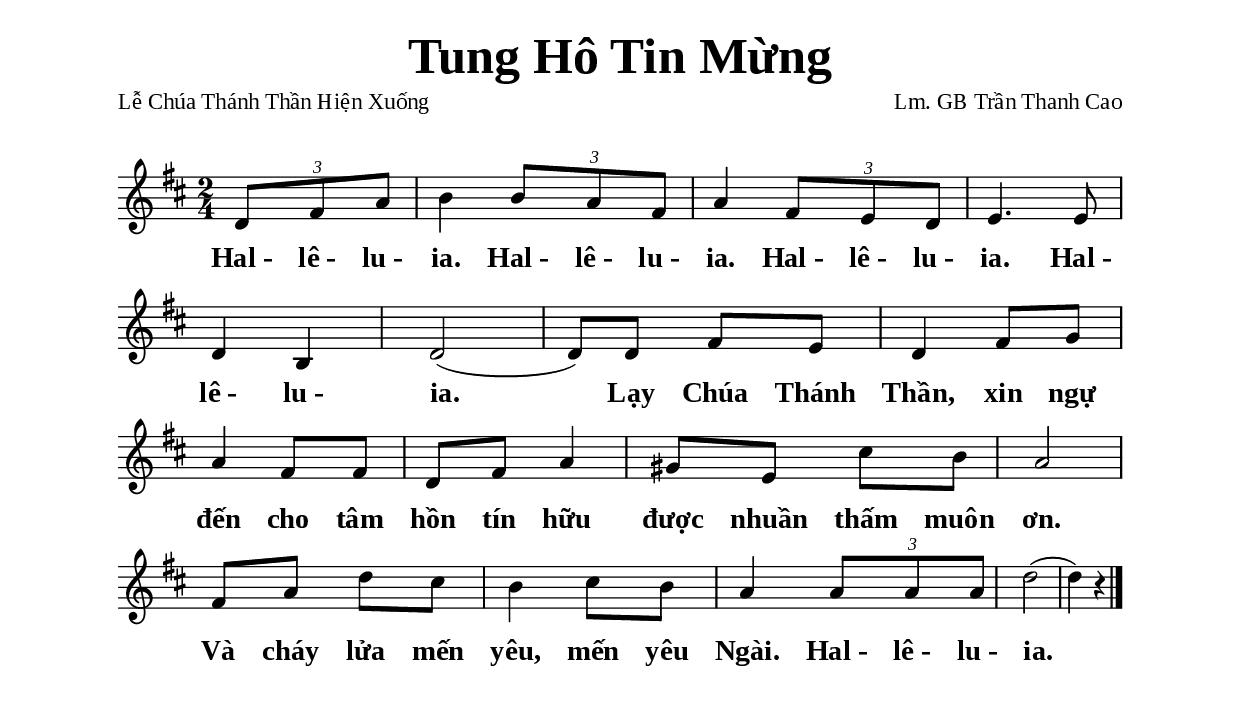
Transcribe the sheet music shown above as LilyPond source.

% Cài đặt chung
\version "2.22.1"
\include "english.ly"

\header {
  title = \markup { \fontsize #3 "Tung Hô Tin Mừng" }
  poet = "Lễ Chúa Thánh Thần Hiện Xuống"
  composer = "Lm. GB Trần Thanh Cao"
  arranger = " "
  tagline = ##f
}

% Nhạc điệp khúc
nhacDiepKhuc = \relative c' {
  \partial 4 \tuplet 3/2 { d8 fs a } |
  b4 \tuplet 3/2 { b8 a fs } |
  a4 \tuplet 3/2 { fs8 e d } |
  e4. e8 |
  d4 b |
  d2 ( |
  d8) d fs e |
  d4 fs8 g |
  a4 fs8 fs |
  d fs a4 |
  gs8 e cs' b |
  a2 |
  fs8 a d cs |
  b4 cs8 b |
  a4 \tuplet 3/2 { a8 a a } |
  d2 ( |
  d4) r \bar "|."
}

% Lời điệp khúc
loiDiepKhuc = \lyricmode {
  "Hal -" "lê -" "lu -" ia. "Hal -" "lê -" "lu -" ia.
  "Hal -" "lê -" "lu -" ia. "Hal -" "lê -" "lu -" ia.
  Lạy Chúa Thánh Thần, xin ngự đến
  cho tâm hồn tín hữu được nhuần thấm muôn ơn.
  Và cháy lửa mến yêu, mến yêu Ngài.
  "Hal -" "lê -" "lu -" ia.
}

% Bố trí
\paper {
  #(set-paper-size "a4")
  top-margin = 15\mm
  bottom-margin = 10\mm
  left-margin = 20\mm
  right-margin = 20\mm
  indent = #0
  #(define fonts
    (make-pango-font-tree
      "Liberation Serif"
      "Liberation Serif"
      "Liberation Serif"
      (/ 20 20)))
  page-count = #1
  system-system-spacing = #'((basic-distance . 12)
                             (minimum-distance . 12.5)
                             (padding . 1))
  score-system-spacing = #'((basic-distance . 12)
                             (minimum-distance . 12.5)
                             (padding . 1))
}

\score {
  \new ChoirStaff <<
    \new Staff = diepKhuc \with {
        %\consists "Merge_rests_engraver"
        %\magnifyStaff #(magstep +1)
      }
      <<
      \new Voice = beSop {
        \key d \major \time 2/4 \stemNeutral \nhacDiepKhuc
      }
    >>
    \new Lyrics \with {
          \override VerticalAxisGroup.
            nonstaff-relatedstaff-spacing.padding = #1.7
          \override VerticalAxisGroup.
            nonstaff-unrelatedstaff-spacing.padding = #1
        }
        \lyricsto beSop \loiDiepKhuc
  >>
  \layout {
    \override Lyrics.LyricText.font-series = #'bold
    \override Lyrics.LyricText.font-size = #+2
    \override Lyrics.LyricSpace.minimum-distance = #2.5
    \override Score.BarNumber.break-visibility = ##(#f #f #f)
    \override Score.SpacingSpanner.uniform-stretching = ##t
  }
}
